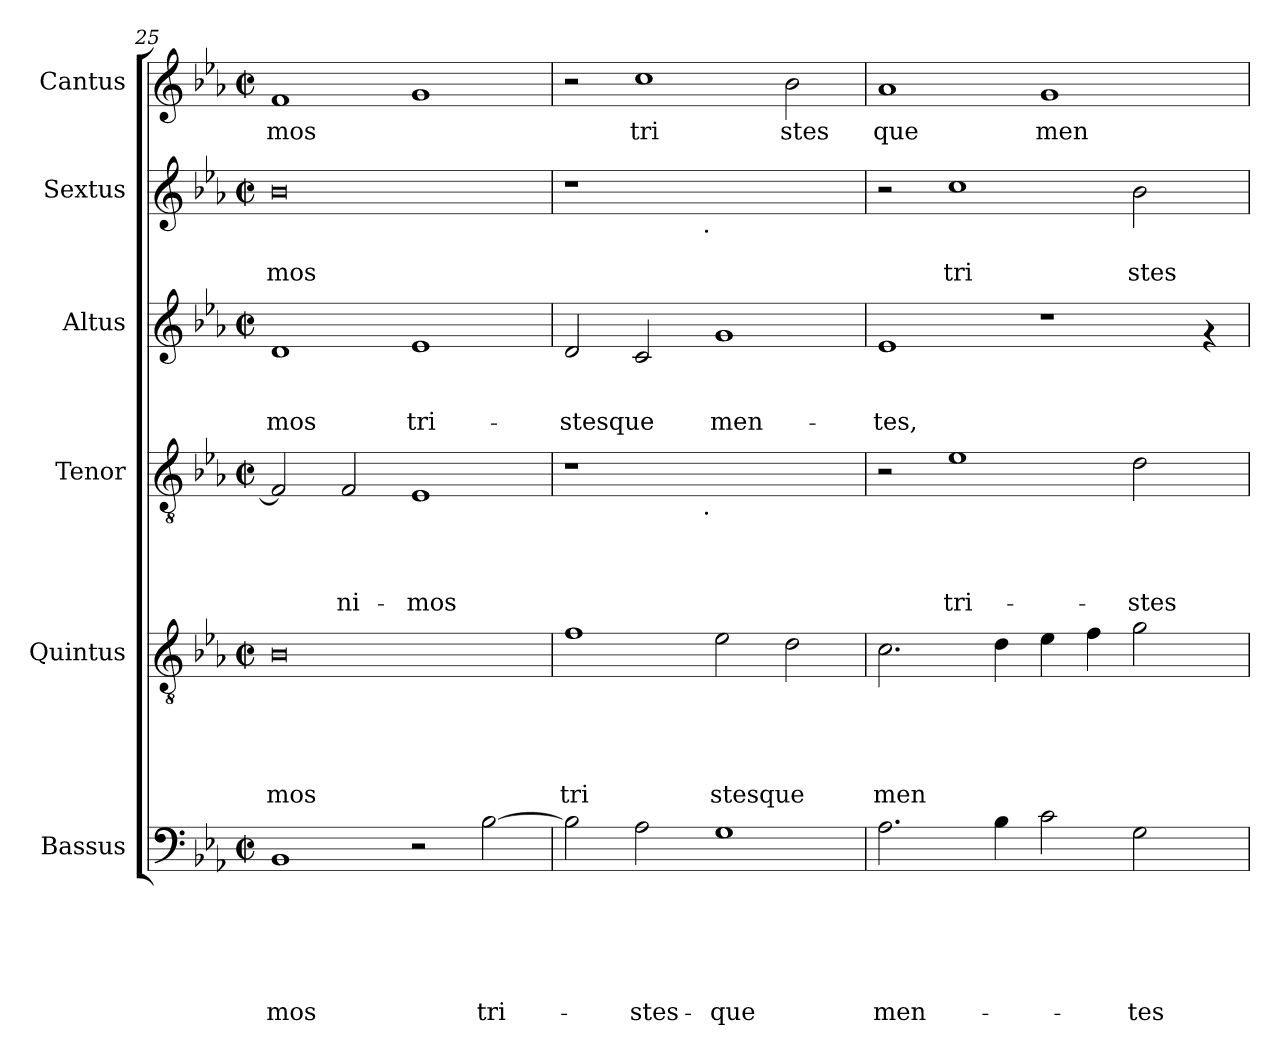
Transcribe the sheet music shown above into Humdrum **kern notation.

**kern	**text	**text	**text	**text	**text	**text	**kern	**text	**text	**text	**text	**text	**kern	**text	**text	**text	**text	**kern	**text	**text	**text	**kern	**text	**text	**kern	**text
*part6	*part6	*part6	*part6	*part6	*part6	*part6	*part5	*part5	*part5	*part5	*part5	*part5	*part4	*part4	*part4	*part4	*part4	*part3	*part3	*part3	*part3	*part2	*part2	*part2	*part1	*part1
*staff6	*staff6	*staff6	*staff6	*staff6	*staff6	*staff6	*staff5	*staff5	*staff5	*staff5	*staff5	*staff5	*staff4	*staff4	*staff4	*staff4	*staff4	*staff3	*staff3	*staff3	*staff3	*staff2	*staff2	*staff2	*staff1	*staff1
*I"Bassus	*	*	*	*	*	*	*I"Quintus	*	*	*	*	*	*I"Tenor	*	*	*	*	*I"Altus	*	*	*	*I"Sextus	*	*	*I"Cantus	*
*clefF4	*	*	*	*	*	*	*clefGv2	*	*	*	*	*	*clefGv2	*	*	*	*	*clefG2	*	*	*	*clefG2	*	*	*clefG2	*
*k[b-e-a-]	*	*	*	*	*	*	*k[b-e-a-]	*	*	*	*	*	*k[b-e-a-]	*	*	*	*	*k[b-e-a-]	*	*	*	*k[b-e-a-]	*	*	*k[b-e-a-]	*
*E-:	*	*	*	*	*	*	*E-:	*	*	*	*	*	*E-:	*	*	*	*	*E-:	*	*	*	*E-:	*	*	*E-:	*
*M2/2	*	*	*	*	*	*	*M2/2	*	*	*	*	*	*M2/2	*	*	*	*	*M2/2	*	*	*	*M2/2	*	*	*M2/2	*
*met(c|)	*	*	*	*	*	*	*met(c|)	*	*	*	*	*	*met(c|)	*	*	*	*	*met(c|)	*	*	*	*met(c|)	*	*	*met(c|)	*
=25	=25	=25	=25	=25	=25	=25	=25	=25	=25	=25	=25	=25	=25	=25	=25	=25	=25	=25	=25	=25	=25	=25	=25	=25	=25	=25
!	!	!	!	!	!	!LO:LY:b	!	!	!	!	!	!LO:LY:b	!	!	!	!	!	!	!	!	!LO:LY:b	!	!	!LO:LY:b	!	!LO:LY:b
1BB-	.	.	.	.	.	-mos	0B-	.	.	.	.	mos	2F/]	.	.	.	.	1d	.	.	-mos	0b-	.	mos	1f	mos
!	!	!	!	!	!	!	!	!	!	!	!	!	!	!	!	!	!LO:LY:b	!	!	!	!	!	!	!	!	!
.	.	.	.	.	.	.	.	.	.	.	.	.	2F/	.	.	.	-ni-	.	.	.	.	.	.	.	.	.
!	!	!	!	!	!	!	!	!	!	!	!	!	!	!	!	!	!LO:LY:b	!	!	!	!LO:LY:b	!	!	!	!	!
2r	.	.	.	.	.	.	.	.	.	.	.	.	1E-	.	.	.	-mos	1e-	.	.	tri-	.	.	.	1g	.
!	!	!	!	!	!	!LO:LY:b	!	!	!	!	!	!	!	!	!	!	!	!	!	!	!	!	!	!	!	!
[>2B-\	.	.	.	.	.	tri-	.	.	.	.	.	.	.	.	.	.	.	.	.	.	.	.	.	.	.	.
=26	=26	=26	=26	=26	=26	=26	=26	=26	=26	=26	=26	=26	=26	=26	=26	=26	=26	=26	=26	=26	=26	=26	=26	=26	=26	=26
!	!	!	!	!	!	!	!	!	!	!	!	!LO:LY:b	!	!	!	!	!	!	!	!	!LO:LY:b	!	!	!	!	!
*	*	*	*	*	*	*	*	*	*	*	*	*	*^	*	*	*	*	*	*	*	*	*^	*	*	*	*
2B-\]	.	.	.	.	.	.	1f	.	.	.	.	tri	1r	2ryy	.	.	.	.	2d/	.	.	-stesque	1r	2ryy	.	.	2r	.
!	!	!	!	!	!	!LO:LY:b	!	!	!	!	!	!	!	!	!	!	!	!	!	!	!	!	!	!	!	!	!	!LO:LY:b
2A-\	.	.	.	.	.	-stes-	.	.	.	.	.	.	.	4...ryy	.	.	.	.	2c/	.	.	.	.	4...ryy	.	.	1cc	tri
!	!	!	!	!	!	!	!	!	!	!	!	!	!	!	!	!	!	!	!	!	!	!	!	!LO:TX:b:t=.	!	!	!	!
!	!	!	!	!	!	!	!	!	!	!	!	!	!	!LO:TX:b:t=.	!	!	!	!	!	!	!	!	!	!	!	!	!	!
.	.	.	.	.	.	.	.	.	.	.	.	.	.	1ryy	.	.	.	.	.	.	.	.	.	1ryy	.	.	.	.
!	!	!	!	!	!	!LO:LY:b	!	!	!	!	!	!LO:LY:b	!	!	!	!	!	!	!	!	!	!LO:LY:b	!	!	!	!	!	!
1G	.	.	.	.	.	-que	2e-\	.	.	.	.	stesque	1ryy	.	.	.	.	.	1g	.	.	men-	1ryy	.	.	.	.	.
!	!	!	!	!	!	!	!	!	!	!	!	!	!	!	!	!	!	!	!	!	!	!	!	!	!	!	!	!LO:LY:b
.	.	.	.	.	.	.	2d\	.	.	.	.	.	.	.	.	.	.	.	.	.	.	.	.	.	.	.	2b-\	stes
.	.	.	.	.	.	.	.	.	.	.	.	.	.	32ryy	.	.	.	.	.	.	.	.	.	32ryy	.	.	.	.
=27	=27	=27	=27	=27	=27	=27	=27	=27	=27	=27	=27	=27	=27	=27	=27	=27	=27	=27	=27	=27	=27	=27	=27	=27	=27	=27	=27	=27
!	!	!	!	!	!	!LO:LY:b	!	!	!	!	!	!LO:LY:b	!	!	!	!	!	!	!	!	!	!LO:LY:b	!	!	!	!	!	!LO:LY:b
*	*	*	*	*	*	*	*	*	*	*	*	*	*v	*v	*	*	*	*	*	*	*	*	*v	*v	*	*	*	*
2.A-\	.	.	.	.	.	men-	2.c\	.	.	.	.	men	2r	.	.	.	.	1e-	.	.	-tes,	2r	.	.	1a-	que
!	!	!	!	!	!	!	!	!	!	!	!	!	!	!	!	!	!LO:LY:b	!	!	!	!	!	!	!LO:LY:b	!	!
.	.	.	.	.	.	.	.	.	.	.	.	.	1e-	.	.	.	tri-	.	.	.	.	1cc	.	tri	.	.
4B-\	.	.	.	.	.	.	4d\	.	.	.	.	.	.	.	.	.	.	.	.	.	.	.	.	.	.	.
!	!	!	!	!	!	!	!	!	!	!	!	!	!	!	!	!	!	!	!	!	!	!	!	!	!	!LO:LY:b
2c\	.	.	.	.	.	.	4e-\	.	.	.	.	.	.	.	.	.	.	1r	.	.	.	.	.	.	1g	men
.	.	.	.	.	.	.	4f\	.	.	.	.	.	.	.	.	.	.	.	.	.	.	.	.	.	.	.
!	!	!	!	!	!	!LO:LY:b	!	!	!	!	!	!	!	!	!	!	!LO:LY:b	!	!	!	!	!	!	!LO:LY:b	!	!
2G\	.	.	.	.	.	-tes	2g\	.	.	.	.	.	2d\	.	.	.	-stes-	.	.	.	.	2b-\	.	stes	.	.
4ryy	.	.	.	.	.	.	4ryy	.	.	.	.	.	4ryy	.	.	.	.	4rf	.	.	.	4ryy	.	.	4ryy	.
=	=	=	=	=	=	=	=	=	=	=	=	=	=	=	=	=	=	=	=	=	=	=	=	=	=	=
*-	*-	*-	*-	*-	*-	*-	*-	*-	*-	*-	*-	*-	*-	*-	*-	*-	*-	*-	*-	*-	*-	*-	*-	*-	*-	*-
